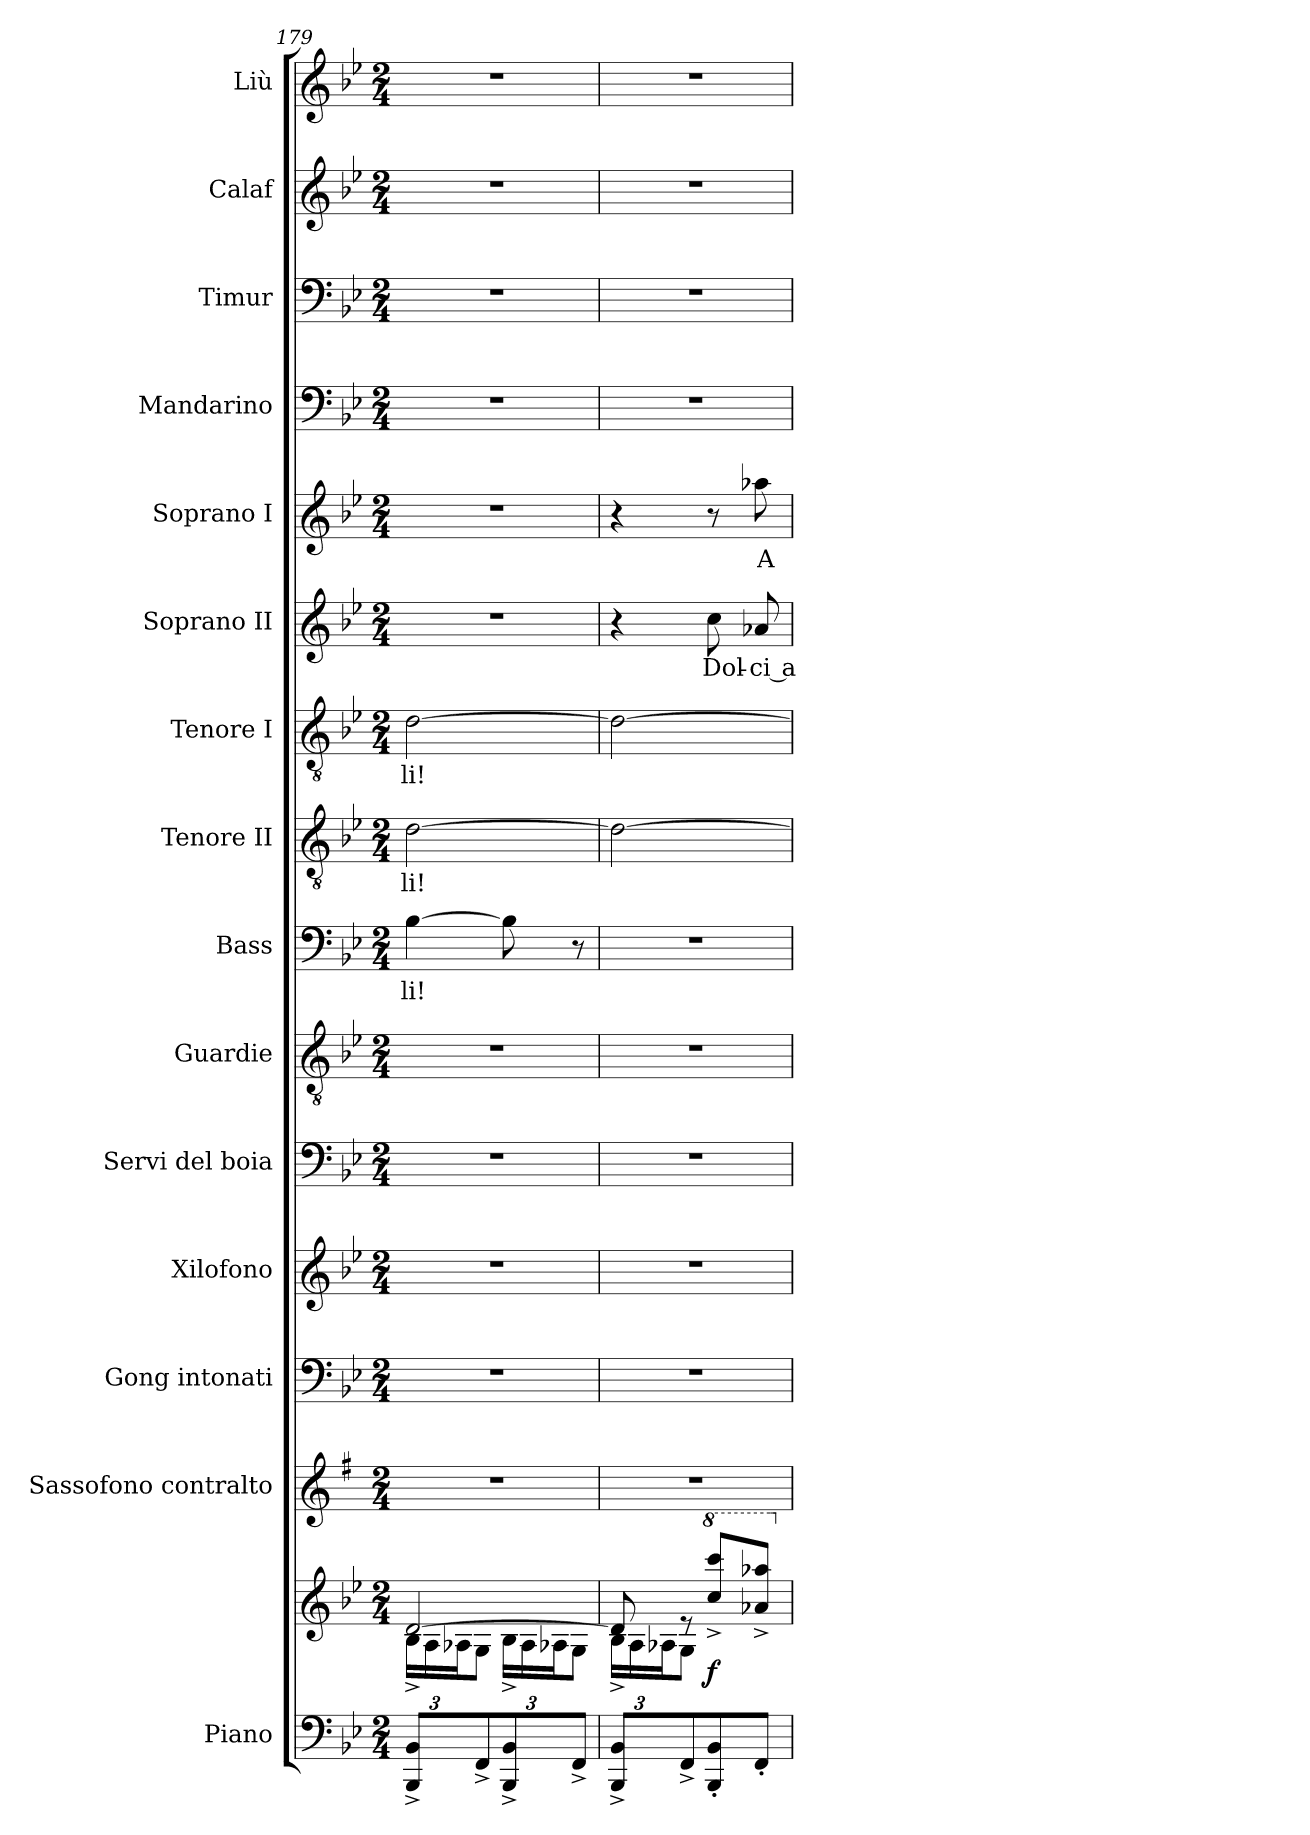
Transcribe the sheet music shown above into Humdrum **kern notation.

**kern	**kern	**dynam	**kern	**kern	**kern	**kern	**kern	**kern	**text	**kern	**text	**kern	**text	**kern	**text	**kern	**text	**kern	**kern	**kern	**kern
*part15	*part15	*part15	*part14	*part13	*part12	*part11	*part10	*part9	*part9	*part8	*part8	*part7	*part7	*part6	*part6	*part5	*part5	*part4	*part3	*part2	*part1
*staff16	*staff15	*staff15/16	*staff14	*staff13	*staff12	*staff11	*staff10	*staff9	*staff9	*staff8	*staff8	*staff7	*staff7	*staff6	*staff6	*staff5	*staff5	*staff4	*staff3	*staff2	*staff1
*I"Piano	*	*	*I"Sassofono contralto	*I"Gong intonati	*I"Xilofono	*I"Servi del boia	*I"Guardie	*I"Bass	*	*I"Tenore II	*	*I"Tenore I	*	*I"Soprano II	*	*I"Soprano I	*	*I"Mandarino	*I"Timur	*I"Calaf	*I"Liù
*I'Pno.	*	*	*	*I'Gong int.	*I'Xil.	*I'Ser.B.	*I'G.	*I'B.	*	*I'T. II	*	*I'T. I	*	*I'S. II	*	*I'S. I	*	*I'M.	*I'T.	*I'C.	*I'L.
!!LO:PB:g=z
*clefF4	*clefG2	*	*clefG2	*clefF4	*clefG2	*clefF4	*clefGv2	*clefF4	*	*clefGv2	*	*clefGv2	*	*clefG2	*	*clefG2	*	*clefF4	*clefF4	*clefG2	*clefG2
*	*	*	*ITrd5c9	*	*ITrd-7c-12	*	*	*	*	*	*	*	*	*	*	*	*	*	*	*	*
*k[b-e-]	*k[b-e-]	*	*k[b-e-]	*k[b-e-]	*k[b-e-]	*k[b-e-]	*k[b-e-]	*k[b-e-]	*	*k[b-e-]	*	*k[b-e-]	*	*k[b-e-]	*	*k[b-e-]	*	*k[b-e-]	*k[b-e-]	*k[b-e-]	*k[b-e-]
*M2/4	*M2/4	*	*M2/4	*M2/4	*M2/4	*M2/4	*M2/4	*M2/4	*	*M2/4	*	*M2/4	*	*M2/4	*	*M2/4	*	*M2/4	*M2/4	*M2/4	*M2/4
=179	=179	=179	=179	=179	=179	=179	=179	=179	=179	=179	=179	=179	=179	=179	=179	=179	=179	=179	=179	=179	=179
*	*^	*	*	*	*	*	*	*	*	*	*	*	*	*	*	*	*	*	*	*	*
*	*	*Xbrackettup	*	*	*	*	*	*	*	*	*	*	*	*	*	*	*	*	*	*	*	*
!	!	!	!	!	!	!	!	!	!	!LO:LY:b	!	!LO:LY:b	!	!LO:LY:b	!	!	!	!	!	!	!	!
8BBB-/^ 8BB-/^L	[2d/	24B-^\LL	.	2r	2r	2r	2r	2r	[4B-\	-li!	[2d\	-li!	[2d\	-li!	2r	.	2r	.	2r	2r	2r	2r
.	.	24A\	.	.	.	.	.	.	.	.	.	.	.	.	.	.	.	.	.	.	.	.
.	.	24A-X\J	.	.	.	.	.	.	.	.	.	.	.	.	.	.	.	.	.	.	.	.
8FF^/	.	8G\J	.	.	.	.	.	.	.	.	.	.	.	.	.	.	.	.	.	.	.	.
8BBB-/^ 8BB-/^	.	24B-^\LL	.	.	.	.	.	.	8B-\]	.	.	.	.	.	.	.	.	.	.	.	.	.
.	.	24A-\	.	.	.	.	.	.	.	.	.	.	.	.	.	.	.	.	.	.	.	.
.	.	24A-X\J	.	.	.	.	.	.	.	.	.	.	.	.	.	.	.	.	.	.	.	.
8FF^/J	.	8G\J	.	.	.	.	.	.	8r	.	.	.	.	.	.	.	.	.	.	.	.	.
=180	=180	=180	=180	=180	=180	=180	=180	=180	=180	=180	=180	=180	=180	=180	=180	=180	=180	=180	=180	=180	=180	=180
8BBB-/^ 8BB-/^L	8d/]	24B-^\LL	.	2r	2r	2r	2r	2r	2r	.	2d\_	.	2d\_	.	4r	.	4r	.	2r	2r	2r	2r
.	.	24A\	.	.	.	.	.	.	.	.	.	.	.	.	.	.	.	.	.	.	.	.
.	.	24A-X\J	.	.	.	.	.	.	.	.	.	.	.	.	.	.	.	.	.	.	.	.
8FF^/	8re	8G\J	.	.	.	.	.	.	.	.	.	.	.	.	.	.	.	.	.	.	.	.
*	*8va	*	*	*	*	*	*	*	*	*	*	*	*	*	*	*	*	*	*	*	*	*
!	!	!	!LO:DY:b	!	!	!	!	!	!	!	!	!	!	!	!	!LO:LY:b	!	!	!	!	!	!
8BBB-/' 8BB-/'	8ccc/^ 8cccc/^L	4ryy	f	.	.	.	.	.	.	.	.	.	.	.	8cc\	Dol-	8r	.	.	.	.	.
!	!	!	!	!	!	!	!	!	!	!	!	!	!	!	!	!LO:LY:b	!	!LO:LY:b	!	!	!	!
8FF'/J	8aa-X/^ 8aaa-X/^J	.	.	.	.	.	.	.	.	.	.	.	.	.	8a-X/	-ci a	8aa-X\	A-	.	.	.	.
*	*v	*v	*	*	*	*	*	*	*	*	*	*	*	*	*	*	*	*	*	*	*	*
*	*X8va	*	*	*	*	*	*	*	*	*	*	*	*	*	*	*	*	*	*	*	*
=	=	=	=	=	=	=	=	=	=	=	=	=	=	=	=	=	=	=	=	=	=
*-	*-	*-	*-	*-	*-	*-	*-	*-	*-	*-	*-	*-	*-	*-	*-	*-	*-	*-	*-	*-	*-
